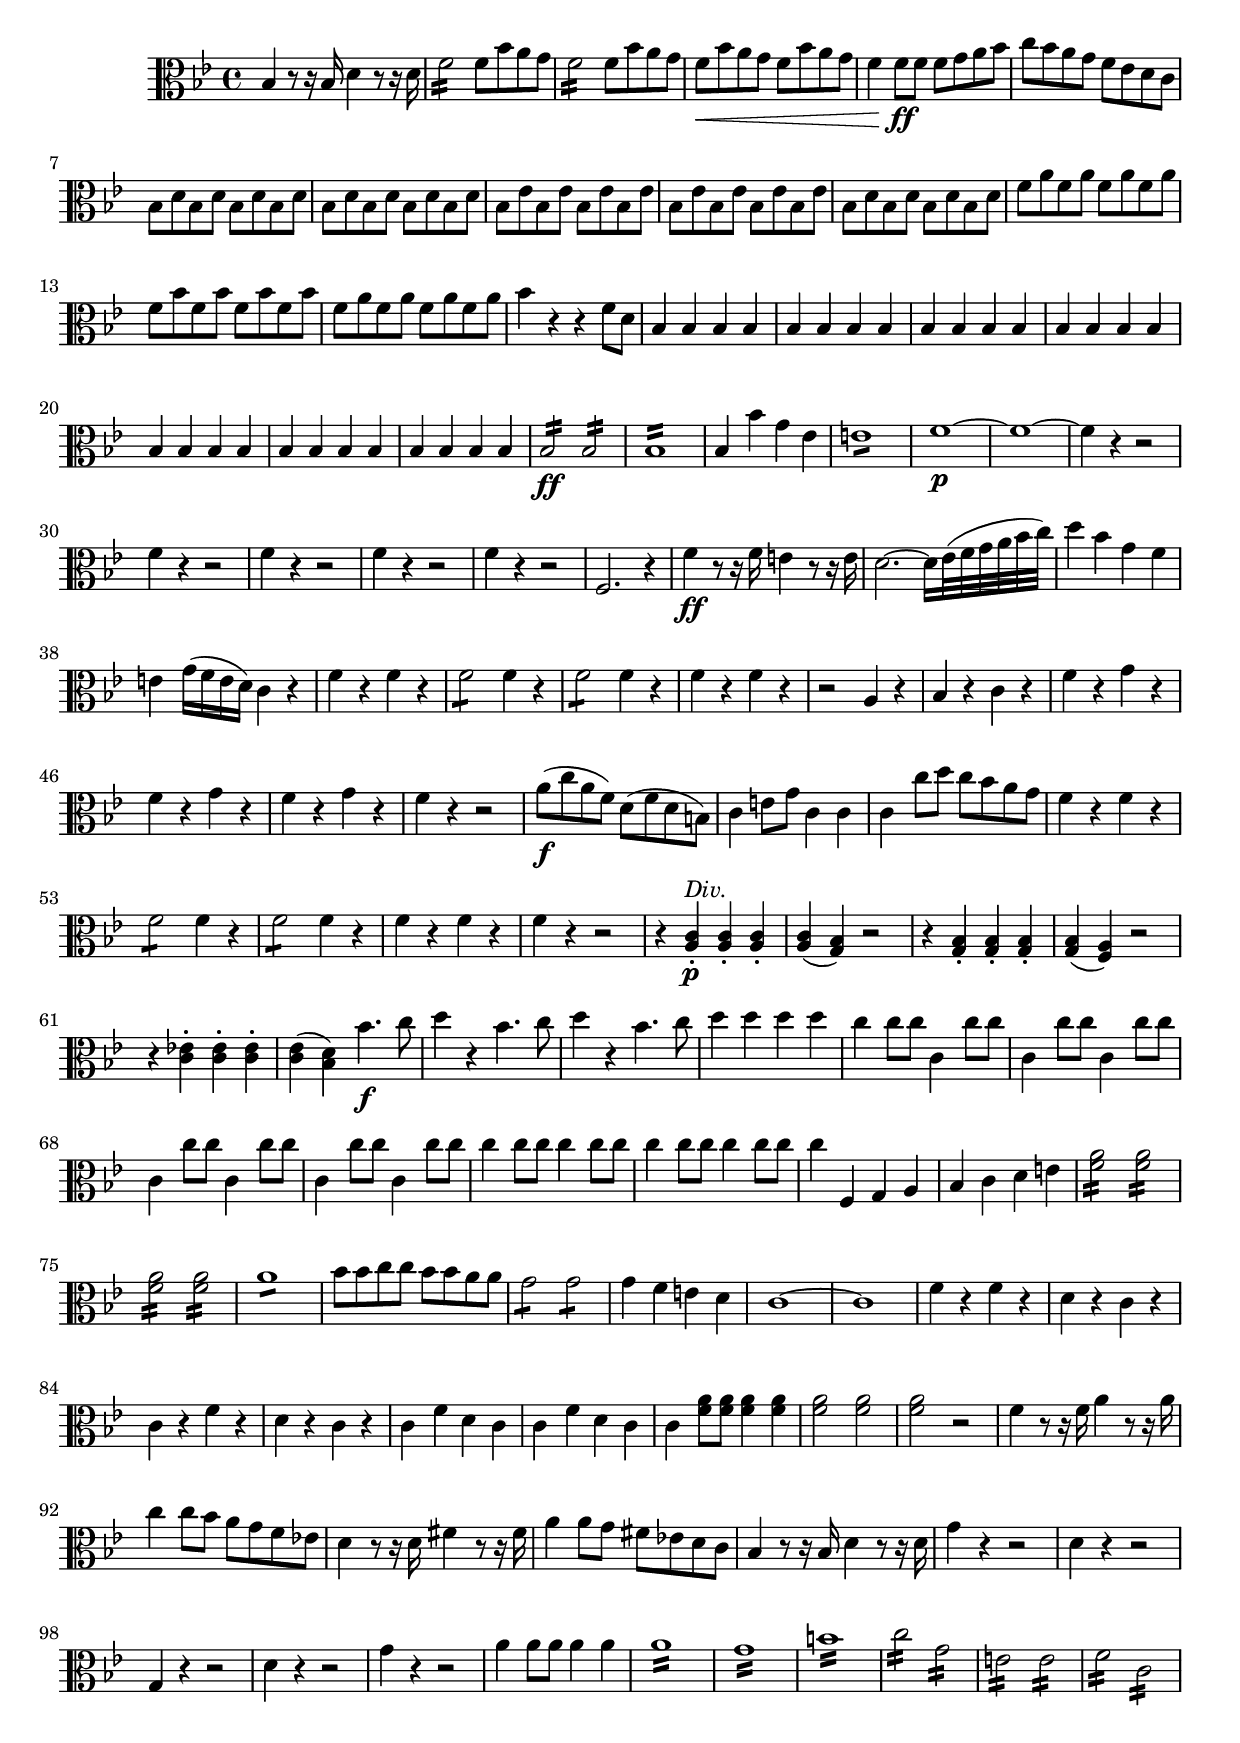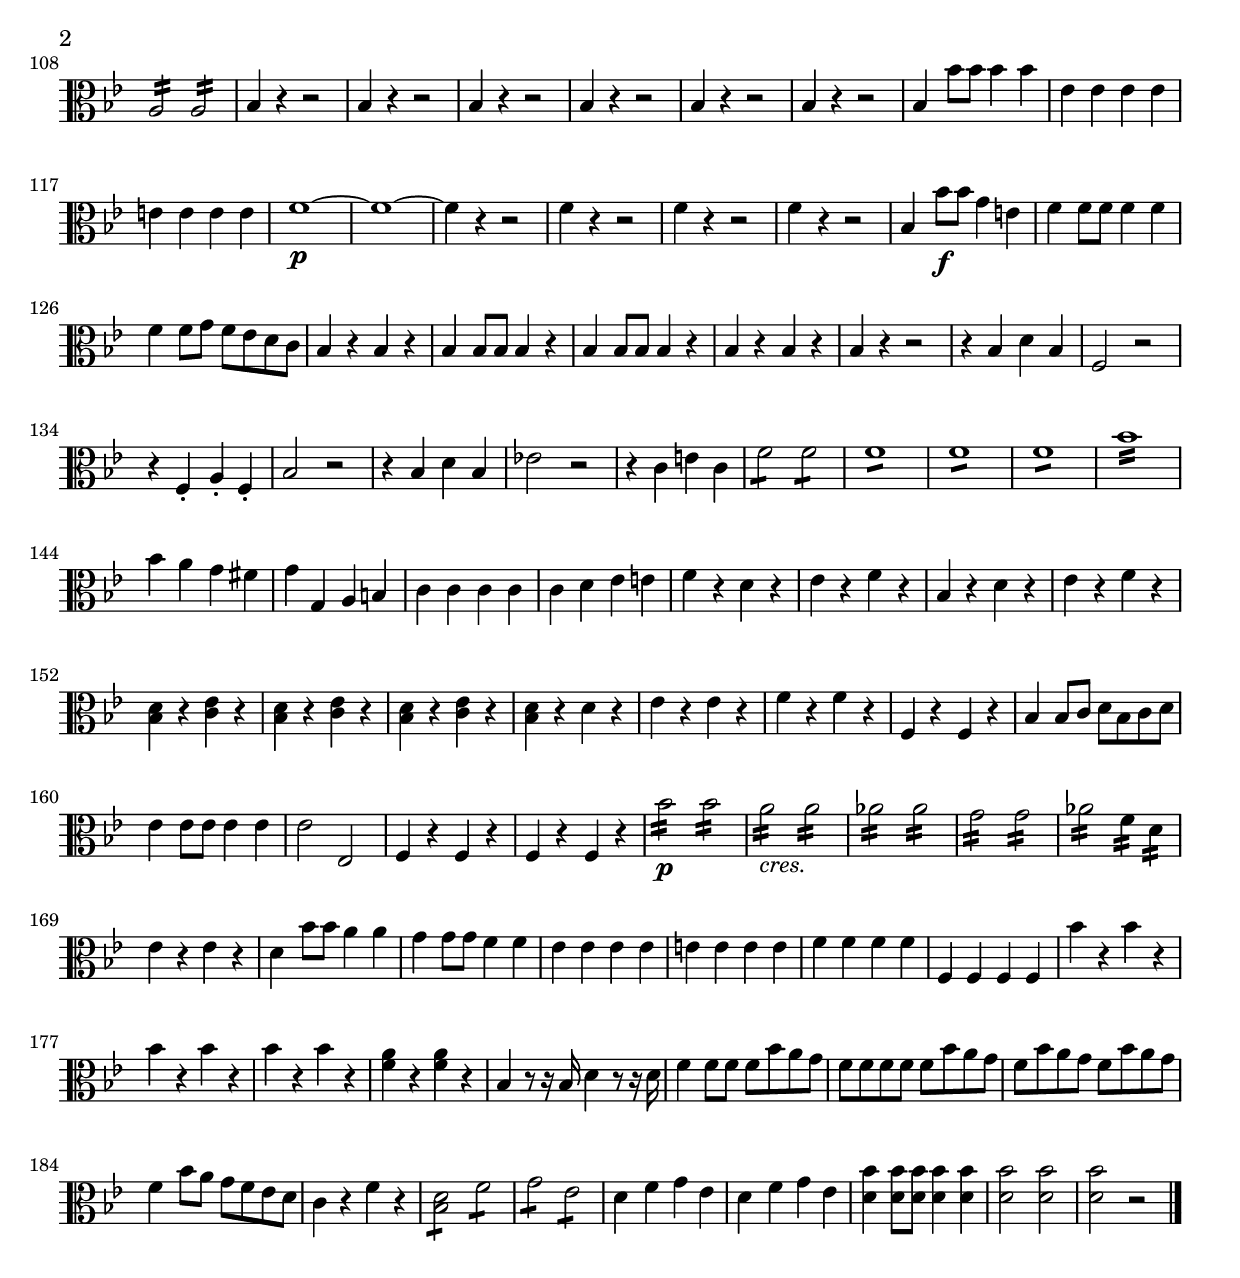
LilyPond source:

\version "2.10.25"      %Gossec - Symphonie si bémol
                        %Alto - 1er mvt
\relative c'{
\clef alto
\key bes \major
\time 4/4




bes4 r8 r16 bes d4 r8 r16 d
f2:16 f8 bes a g
f2: f8 bes a g
f\< bes a g f bes a g
f4 f8\ff f f g a bes
c bes a g f ees d c
bes d bes d bes d bes d
bes d bes d bes d bes d
bes ees bes ees bes ees bes ees
bes ees bes ees bes ees bes ees
bes d bes d bes d bes d
f a f a f a f a
f bes f bes f bes f bes
f a f a f a f a
bes4 r r f8 d
\repeat unfold 28 {bes4}
%
%
%
%
%
%
bes2:16\ff bes:
bes1:16
bes4 bes' g ees
e1:8
f\p ~
f ~
\repeat unfold 5 {f4 r r2}
%
%
%
%
f,2. r4
f'\ff r8 r16 f e4 r8 r16 e
d2. ~ d16[ ees32( f g a bes c)]
d4 bes g f
e g16( f e d) c4 r
f r f r
f2:8 f4 r
f2:8 f4 r
f r f r
r2 a,4 r
bes r c r
f r g r
f r g r
f r g r
f r r2
a8\f( c a f) d( f d b)
c4 e8 g c,4 c
c c'8 d c bes a g
f4 r f r
f2:8 f4 r
f2:8 f4 r
f r f r
f r r2
r4 <a, c>-.\p^\markup{\italic "Div."} <a c>-. <a c>-.
<a c>( <g bes>) r2
r4 <g bes>-. <g bes>-. <g bes>-.
<g bes>( <f a>) r2
r4 <c' ees!>-. <c ees>-. <c ees>-.
<c ees>( <bes d>) bes'4.\f c8
d4 r bes4. c8
d4 r bes4. c8
d4 d d d
c c8 c c,4 c'8 c
\repeat unfold 6 {c,4 c'8 c}
%
%
\repeat unfold 4 {c4 c8 c}
%
c4 f,, g a
bes c d e   % original: bes c d ees
<f a>2:16 <f a>:
<f a>: <f a>:
a1:8
bes8 bes c c bes bes a a
g2:8 g:
g4 f e d    % SIEBER: alto ees, basse e
c1 ~
c
f4 r f r
d r c r
c r f r
d r c r
c f d c
c f d c
c <f a>8 <f a> <f a>4 <f a>
<f a>2 <f a>
<f a> r
f4 r8 r16 f a4 r8 r16 a
c4 c8 bes a g f ees!
d4 r8 r16 d fis4 r8 r16 fis
a4 a8 g fis ees! d c
bes4 r8 r16 bes d4 r8 r16 d
g4 r r2
d4 r r2
g,4 r r2
d'4 r r2
g4 r r2
a4 a8 a a4 a
a1:16
g:
b:
c2:16 g:
e: e:
f: c:
a: a:
\repeat unfold 6 {bes4 r r2}
%
%
%
%
%
bes4 bes'8 bes bes4 bes
ees, ees ees ees
e e e e
f1\p ~
f ~
\repeat unfold 4 {f4 r r2}
%
%
%
bes,4 bes'8\f bes g4 e
f f8 f f4 f
f f8g f ees d c
bes4 r bes r
bes bes8 bes bes4 r
bes bes8 bes bes4 r
bes r bes r
bes r r2
r4 bes d bes
f2 r
r4 f-. a-. f-.
bes2 r
r4 bes d bes
ees!2 r
r4 c e c    %SIEBER: ees
f2:8 f:
f1:8
f:
f:
bes1:16
bes4 a g fis
g g, a b
c c c c
c d ees e
f r d r 
ees r f r
bes, r d r
ees r f r
<bes, d> r <c ees> r
<bes d> r <c ees> r
<bes d> r <c ees> r
<bes d> r d r
ees r ees r
f r f r
f, r f r
bes bes8 c d bes c d
ees4 ees8 ees ees4 ees
ees2 ees,
f4 r f r
f r f r
bes'2:16\p bes:
a:_\markup{\italic "cres."} a:
aes: aes:
g: g:
aes: f4:16 d:
ees4 r ees r
d bes'8 bes a4 a
g g8 g f4 f
ees ees ees ees 
e e e e
f f f f
f, f f f
bes' r bes r
bes r bes r
bes r bes r
<f a> r <f a> r
bes, r8 r16 bes d4 r8 r16 d
f4 f8 f f bes a g
f f f f f bes a g
f bes a g f bes a g
f4 bes8 a g f ees d
c4 r f r
<bes, d>2:8 f':
g: ees:
d4 f g ees
d f g ees
<d bes'>4 <d bes'>8 <d bes'> <d bes'>4 <d bes'>
<d bes'>2 <d bes'>
<d bes'> r \bar "|." 
}
